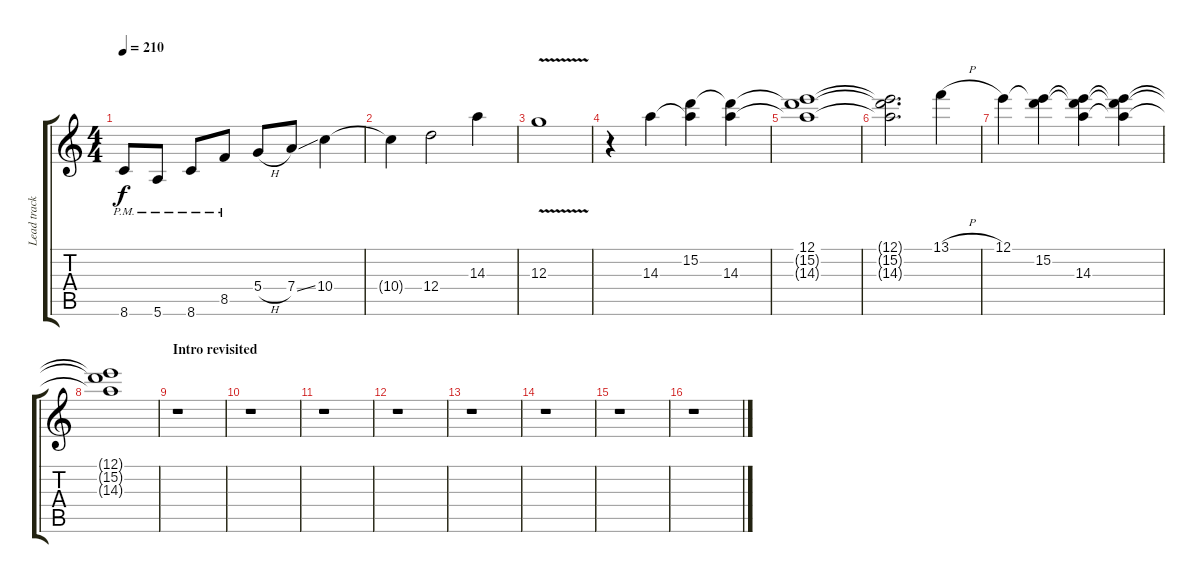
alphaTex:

\track ("Lead track L" "Lead track") {instrument overdrivenguitar}
\staff {score tabs}
\tuning (E4 B3 G3 D3 A2 E2) {hide}
\ts (4 4)
\tempo 210
\clef g2
\ks c
8.6{pm}.8{dy f} 5.6{pm}.8 8.6{pm}.8 8.5{pm}.8 5.4{h}.8 7.4{ss}.8 10.4.4 |
10.4{t}.4 12.4.2 14.3.4 |
12.3{v}.1 |
r.4 14.3.4 (15.2 14.3{t}).4 (15.2{t} 14.3).4 |
(12.1 15.2{t} 14.3{t}).1 |
(12.1{t} 15.2{t} 14.3{t}).2{d} 13.1{h}.4 |
12.1.4 (12.1{t} 15.2).4 (12.1{t} 15.2{t} 14.3).4 (12.1{t} 15.2{t} 14.3{t}).4 |
(12.1{t} 15.2{t} 14.3{t}).1 |
\section ("" "Intro revisited")
r.1 |
r.1 |
r.1 |
r.1 |
r.1 |
r.1 |
r.1 |
r.1
